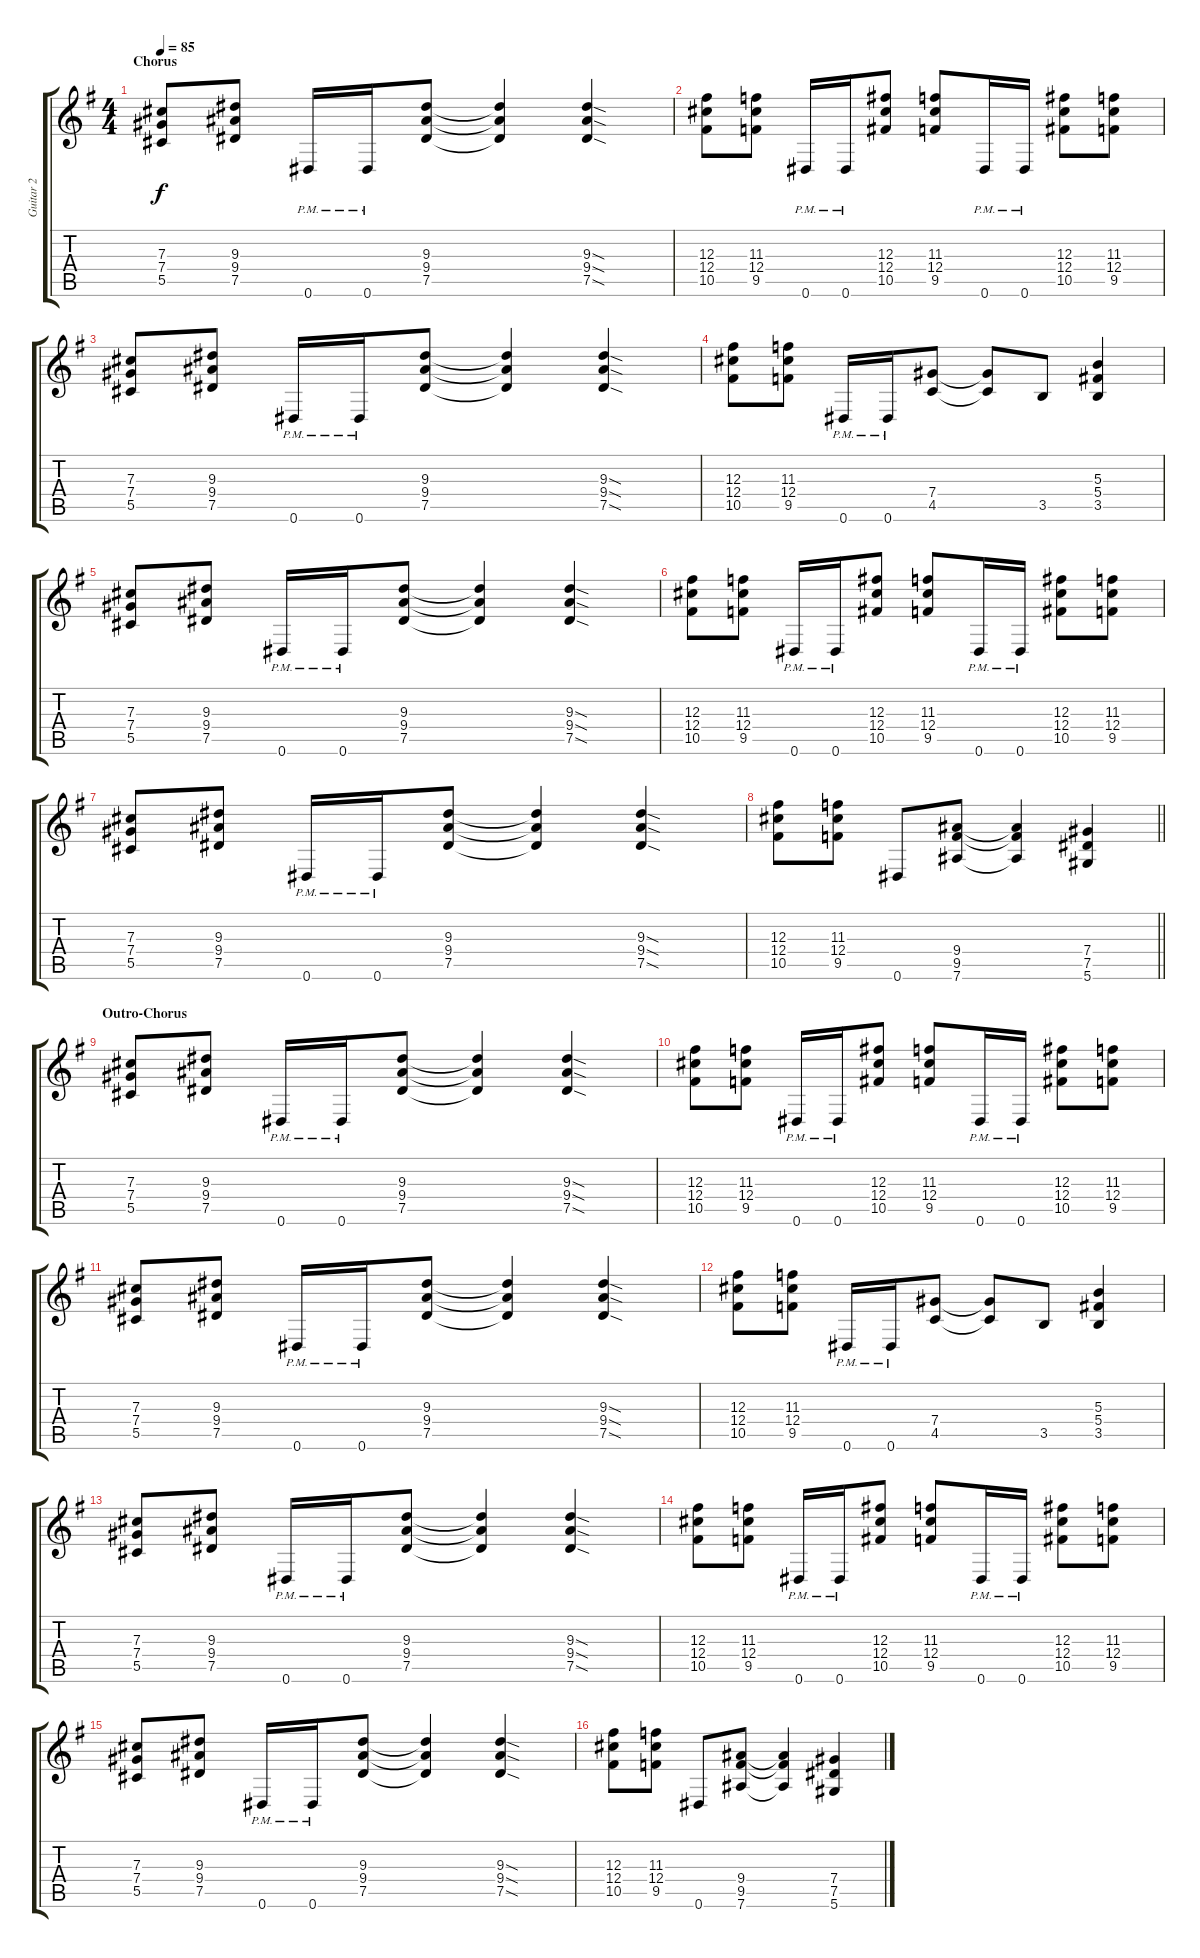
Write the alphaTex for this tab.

\track ("Guitar 2" "Guitar 2") {instrument overdrivenguitar}
\staff {score tabs}
\tuning (Eb4 Bb3 Gb3 Db3 Ab2 Eb2) {hide}
\ts (4 4)
\section ("" "Chorus")
\tempo 85
\clef g2
\ks g
(7.3 7.4 5.5).8{dy f} (9.3 9.4 7.5).8 0.6{pm}.16 0.6{pm}.16 (9.3 9.4 7.5).8 (9.3{t} 9.4{t} 7.5{t}).4 (9.3{sod} 9.4{sod} 7.5{sod}).4 |
(12.3 12.4 10.5).8 (11.3 12.4 9.5).8 0.6{pm}.16 0.6{pm}.16 (12.3 12.4 10.5).8 (11.3 12.4 9.5).8 0.6{pm}.16 0.6{pm}.16 (12.3 12.4 10.5).8 (11.3 12.4 9.5).8 |
(7.3 7.4 5.5).8 (9.3 9.4 7.5).8 0.6{pm}.16 0.6{pm}.16 (9.3 9.4 7.5).8 (9.3{t} 9.4{t} 7.5{t}).4 (9.3{sod} 9.4{sod} 7.5{sod}).4 |
(12.3 12.4 10.5).8 (11.3 12.4 9.5).8 0.6{pm}.16 0.6{pm}.16 (7.4 4.5).8 (7.4{t} 4.5{t}).8 3.5.8 (5.3 5.4 3.5).4 |
(7.3 7.4 5.5).8 (9.3 9.4 7.5).8 0.6{pm}.16 0.6{pm}.16 (9.3 9.4 7.5).8 (9.3{t} 9.4{t} 7.5{t}).4 (9.3{sod} 9.4{sod} 7.5{sod}).4 |
(12.3 12.4 10.5).8 (11.3 12.4 9.5).8 0.6{pm}.16 0.6{pm}.16 (12.3 12.4 10.5).8 (11.3 12.4 9.5).8 0.6{pm}.16 0.6{pm}.16 (12.3 12.4 10.5).8 (11.3 12.4 9.5).8 |
(7.3 7.4 5.5).8 (9.3 9.4 7.5).8 0.6{pm}.16 0.6{pm}.16 (9.3 9.4 7.5).8 (9.3{t} 9.4{t} 7.5{t}).4 (9.3{sod} 9.4{sod} 7.5{sod}).4 |
\barLineRight lightlight
(12.3 12.4 10.5).8 (11.3 12.4 9.5).8 0.6.8 (9.4 9.5 7.6).8 (9.4{t} 9.5{t} 7.6{t}).4 (7.4 7.5 5.6).4 |
\section ("" "Outro-Chorus")
(7.3 7.4 5.5).8{volume 7} (9.3 9.4 7.5).8 0.6{pm}.16 0.6{pm}.16 (9.3 9.4 7.5).8 (9.3{t} 9.4{t} 7.5{t}).4 (9.3{sod} 9.4{sod} 7.5{sod}).4 |
(12.3 12.4 10.5).8 (11.3 12.4 9.5).8 0.6{pm}.16 0.6{pm}.16 (12.3 12.4 10.5).8 (11.3 12.4 9.5).8 0.6{pm}.16 0.6{pm}.16 (12.3 12.4 10.5).8 (11.3 12.4 9.5).8 |
(7.3 7.4 5.5).8 (9.3 9.4 7.5).8 0.6{pm}.16 0.6{pm}.16 (9.3 9.4 7.5).8 (9.3{t} 9.4{t} 7.5{t}).4 (9.3{sod} 9.4{sod} 7.5{sod}).4 |
(12.3 12.4 10.5).8 (11.3 12.4 9.5).8 0.6{pm}.16 0.6{pm}.16 (7.4 4.5).8 (7.4{t} 4.5{t}).8 3.5.8 (5.3 5.4 3.5).4 |
(7.3 7.4 5.5).8{volume 0} (9.3 9.4 7.5).8 0.6{pm}.16 0.6{pm}.16 (9.3 9.4 7.5).8 (9.3{t} 9.4{t} 7.5{t}).4 (9.3{sod} 9.4{sod} 7.5{sod}).4 |
(12.3 12.4 10.5).8 (11.3 12.4 9.5).8 0.6{pm}.16 0.6{pm}.16 (12.3 12.4 10.5).8 (11.3 12.4 9.5).8 0.6{pm}.16 0.6{pm}.16 (12.3 12.4 10.5).8 (11.3 12.4 9.5).8 |
(7.3 7.4 5.5).8 (9.3 9.4 7.5).8 0.6{pm}.16 0.6{pm}.16 (9.3 9.4 7.5).8 (9.3{t} 9.4{t} 7.5{t}).4 (9.3{sod} 9.4{sod} 7.5{sod}).4 |
(12.3 12.4 10.5).8 (11.3 12.4 9.5).8 0.6.8 (9.4 9.5 7.6).8 (9.4{t} 9.5{t} 7.6{t}).4 (7.4 7.5 5.6).4
